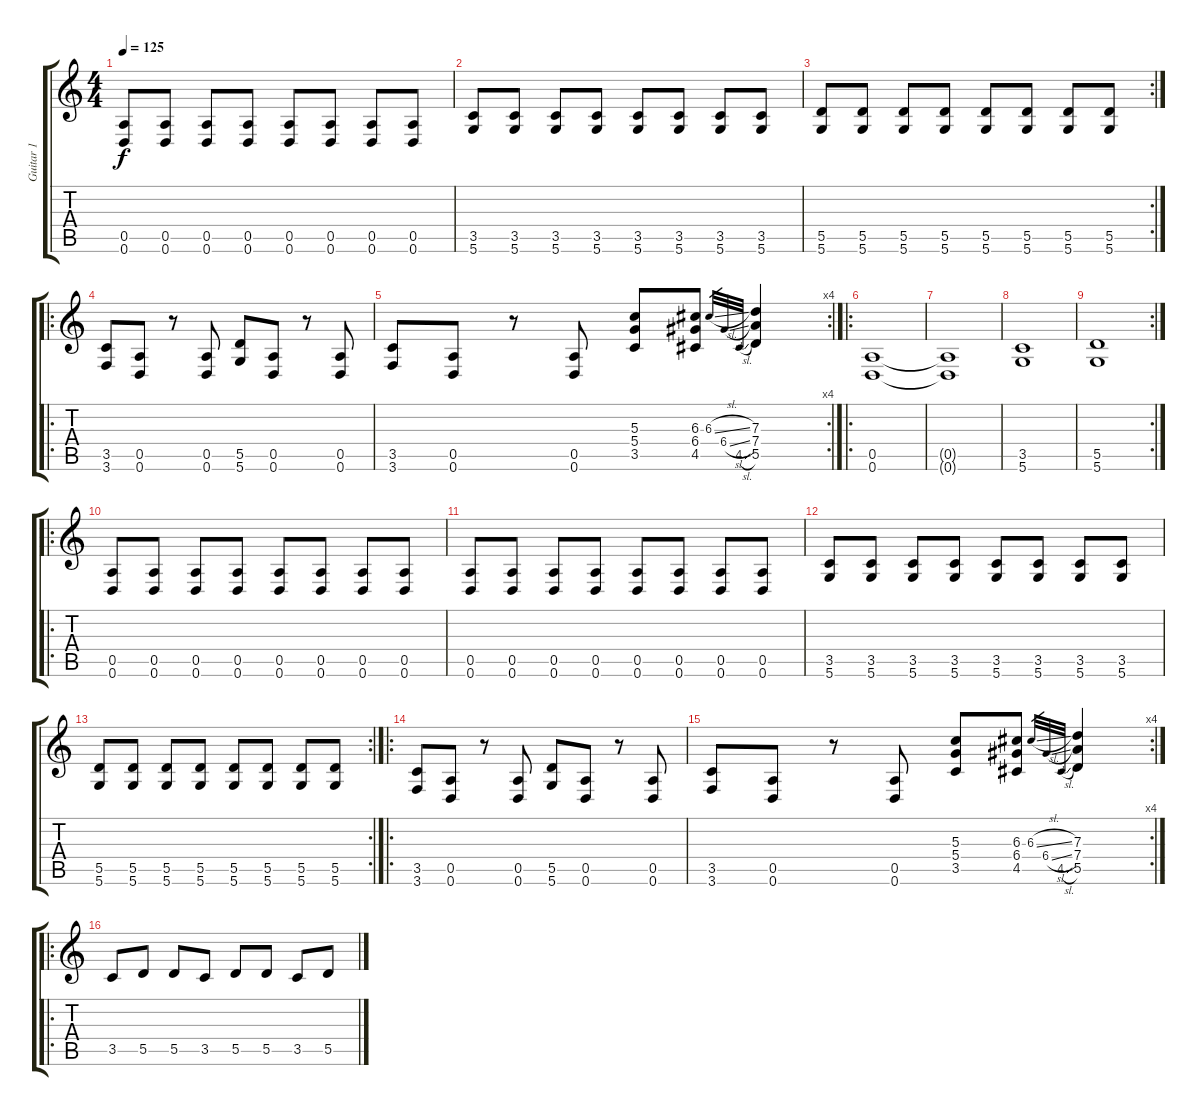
\track ("Guitar 1" "Guitar 1") {instrument distortionguitar}
\staff {score tabs}
\tuning (E4 B3 G3 D3 A2 D2) {hide}
\ts (4 4)
\tempo 125
\clef g2
\ks c
(0.5 0.6).8{dy f} (0.5 0.6).8 (0.5 0.6).8 (0.5 0.6).8 (0.5 0.6).8 (0.5 0.6).8 (0.5 0.6).8 (0.5 0.6).8 |
(3.5 5.6).8 (3.5 5.6).8 (3.5 5.6).8 (3.5 5.6).8 (3.5 5.6).8 (3.5 5.6).8 (3.5 5.6).8 (3.5 5.6).8 |
\rc 2
(5.5 5.6).8 (5.5 5.6).8 (5.5 5.6).8 (5.5 5.6).8 (5.5 5.6).8 (5.5 5.6).8 (5.5 5.6).8 (5.5 5.6).8 |
\ro
(3.5 3.6).8 (0.5 0.6).8 r.8 (0.5 0.6).8 (5.5 5.6).8 (0.5 0.6).8 r.8 (0.5 0.6).8 |
\rc 4
(3.5 3.6).8 (0.5 0.6).8 r.8 (0.5 0.6).8 (5.3 5.4 3.5).8 (6.3 6.4 4.5).8 6.3{sl}.32{gr} 6.4{sl}.32{gr} 4.5{sl}.32{gr} (7.3 7.4 5.5).4 |
\ro
(0.5 0.6).1 |
(0.5{t} 0.6{t}).1 |
(3.5 5.6).1 |
\rc 2
(5.5 5.6).1 |
\ro
(0.5 0.6).8 (0.5 0.6).8 (0.5 0.6).8 (0.5 0.6).8 (0.5 0.6).8 (0.5 0.6).8 (0.5 0.6).8 (0.5 0.6).8 |
(0.5 0.6).8 (0.5 0.6).8 (0.5 0.6).8 (0.5 0.6).8 (0.5 0.6).8 (0.5 0.6).8 (0.5 0.6).8 (0.5 0.6).8 |
(3.5 5.6).8 (3.5 5.6).8 (3.5 5.6).8 (3.5 5.6).8 (3.5 5.6).8 (3.5 5.6).8 (3.5 5.6).8 (3.5 5.6).8 |
\rc 2
(5.5 5.6).8 (5.5 5.6).8 (5.5 5.6).8 (5.5 5.6).8 (5.5 5.6).8 (5.5 5.6).8 (5.5 5.6).8 (5.5 5.6).8 |
\ro
(3.5 3.6).8 (0.5 0.6).8 r.8 (0.5 0.6).8 (5.5 5.6).8 (0.5 0.6).8 r.8 (0.5 0.6).8 |
\rc 4
(3.5 3.6).8 (0.5 0.6).8 r.8 (0.5 0.6).8 (5.3 5.4 3.5).8 (6.3 6.4 4.5).8 6.3{sl}.32{gr} 6.4{sl}.32{gr} 4.5{sl}.32{gr} (7.3 7.4 5.5).4 |
\ro
3.5.8 5.5.8 5.5.8 3.5.8 5.5.8 5.5.8 3.5.8 5.5.8
